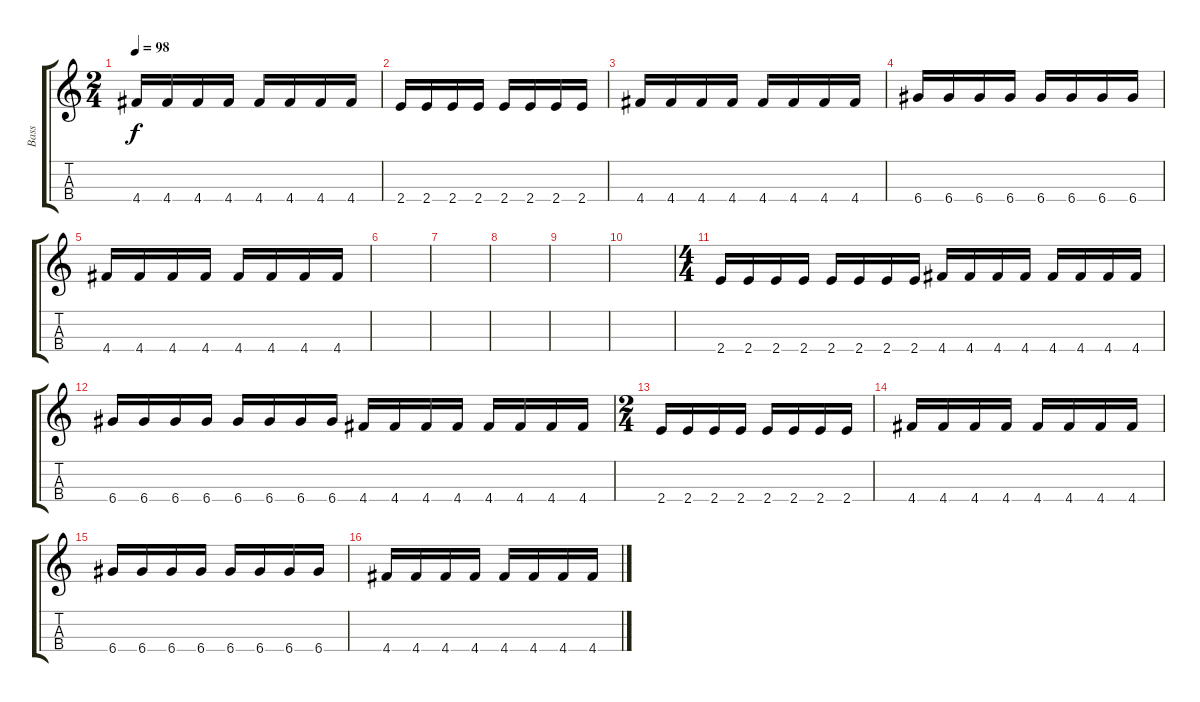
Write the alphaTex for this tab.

\track ("Bass" "Bass") {instrument electricbasspick}
\staff {score tabs}
\tuning (E4 B3 G3 D3) {hide}
\ts (2 4)
\tempo 98
\clef g2
\ks c
4.4.16{dy f} 4.4.16 4.4.16 4.4.16 4.4.16 4.4.16 4.4.16 4.4.16 |
2.4.16 2.4.16 2.4.16 2.4.16 2.4.16 2.4.16 2.4.16 2.4.16 |
4.4.16 4.4.16 4.4.16 4.4.16 4.4.16 4.4.16 4.4.16 4.4.16 |
6.4.16 6.4.16 6.4.16 6.4.16 6.4.16 6.4.16 6.4.16 6.4.16 |
4.4.16 4.4.16 4.4.16 4.4.16 4.4.16 4.4.16 4.4.16 4.4.16 |
|
|
|
|
|
\ts (4 4)
2.4.16 2.4.16 2.4.16 2.4.16 2.4.16 2.4.16 2.4.16 2.4.16 4.4.16 4.4.16 4.4.16 4.4.16 4.4.16 4.4.16 4.4.16 4.4.16 |
6.4.16 6.4.16 6.4.16 6.4.16 6.4.16 6.4.16 6.4.16 6.4.16 4.4.16 4.4.16 4.4.16 4.4.16 4.4.16 4.4.16 4.4.16 4.4.16 |
\ts (2 4)
2.4.16 2.4.16 2.4.16 2.4.16 2.4.16 2.4.16 2.4.16 2.4.16 |
4.4.16 4.4.16 4.4.16 4.4.16 4.4.16 4.4.16 4.4.16 4.4.16 |
6.4.16 6.4.16 6.4.16 6.4.16 6.4.16 6.4.16 6.4.16 6.4.16 |
4.4.16 4.4.16 4.4.16 4.4.16 4.4.16 4.4.16 4.4.16 4.4.16
